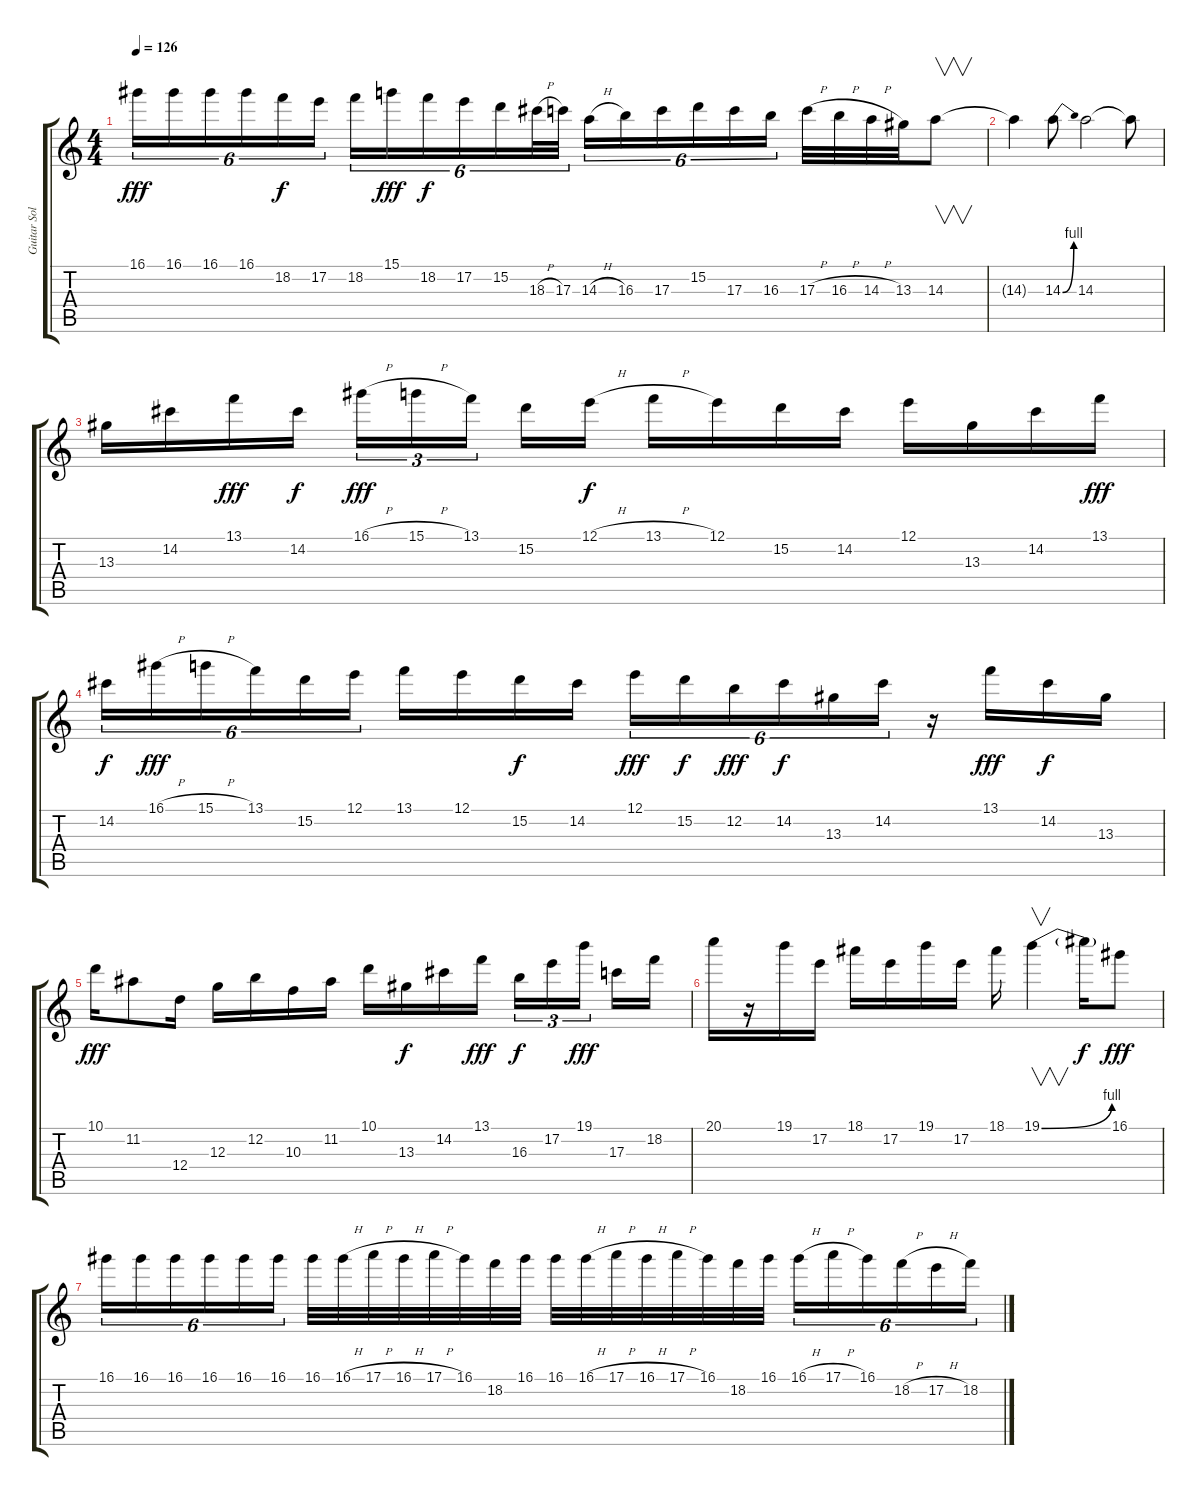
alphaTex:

\track ("Guitar Solo" "Guitar Sol") {instrument distortionguitar}
\staff {score tabs}
\tuning (E4 B3 G3 D3 A2 E2) {hide}
\ts (4 4)
\tempo 126
\clef g2
\ks c
16.1.16{tu (6 4) dy fff volume 16} 16.1.16{tu (6 4)} 16.1.16{tu (6 4)} 16.1.16{tu (6 4) volume 16} 18.2.16{tu (6 4) dy f} 17.2.16{tu (6 4) volume 16} 18.2.16{tu (6 4)} 15.1.16{tu (6 4) dy fff} 18.2.16{tu (6 4) dy f volume 16} 17.2.16{tu (6 4)} 15.2.16{tu (6 4)} 18.3{h}.32{tu (6 4) volume 15} 17.3.32{tu (6 4)} 14.3{h}.16{tu (6 4)} 16.3.16{tu (6 4) volume 15} 17.3.16{tu (6 4)} 15.2.16{tu (6 4) volume 15} 17.3.16{tu (6 4)} 16.3.16{tu (6 4)} 17.3{h}.32{volume 15} 16.3{h}.32 14.3{h}.32{volume 15} 13.3.32 14.3.8{v} |
14.3{t}.4 14.3{be (bend 0 0 60 4)}.8{volume 14} 14.3.2{volume 14} 14.3{t}.8 |
13.3.16{volume 14} 14.2.16{volume 13} 13.1.16{dy fff} 14.2.16{dy f volume 13} 16.1{h}.16{tu (3 2) dy fff volume 13} 15.1{h}.16{tu (3 2)} 13.1.16{tu (3 2) volume 13} 15.2.16 12.1{h}.16{dy f volume 13} 13.1{h}.16 12.1.16{volume 13} 15.2.16 14.2.16{volume 13} 12.1.16{volume 12} 13.3.16 14.2.16{volume 12} 13.1.16{dy fff} |
14.2.16{tu (6 4) dy f volume 12} 16.1{h}.16{tu (6 4) dy fff volume 12} 15.1{h}.16{tu (6 4)} 13.1.16{tu (6 4)} 15.2.16{tu (6 4) volume 12} 12.1.16{tu (6 4)} 13.1.16{volume 12} 12.1.16{volume 12} 15.2.16{dy f} 14.2.16{volume 11} 12.1.16{tu (6 4) dy fff volume 11} 15.2.16{tu (6 4) dy f} 12.2.16{tu (6 4) dy fff volume 11} 14.2.16{tu (6 4) dy f} 13.3.16{tu (6 4) volume 11} 14.2.16{tu (6 4)} r.16 13.1.16{dy fff volume 11} 14.2.16{dy f volume 11} 13.3.16{volume 11} |
10.1.16{dy fff} 11.2.8{volume 10} 12.4.16{volume 10} 12.3.16{volume 10} 12.2.16{volume 10} 10.3.16{volume 10} 11.2.16 10.1.16{volume 10} 13.3.16{dy f volume 10} 14.2.16 13.1.16{dy fff volume 10} 16.3.16{tu (3 2) dy f volume 10} 17.2.16{tu (3 2)} 19.1.16{tu (3 2) dy fff volume 9} 17.3.16 18.2.16{volume 9} |
20.1.16{volume 9 balance 8} r.16 19.1.16{volume 9} 17.2.16{volume 9} 18.1.16 17.2.16{volume 9} 19.1.16{volume 9} 17.2.16{volume 8} 18.1.16 19.1{be (bend 0 0 60 4)}.4{v volume 8} 19.1{t}.16{dy f} 16.1.8{dy fff volume 8} |
16.1.16{tu (6 4) volume 8} 16.1.16{tu (6 4)} 16.1.16{tu (6 4) volume 8} 16.1.16{tu (6 4)} 16.1.16{tu (6 4)} 16.1.16{tu (6 4)} 16.1.32{volume 8} 16.1{h}.32 17.1{h}.32 16.1{h}.32 17.1{h}.32{volume 7} 16.1.32 18.2.32 16.1.32 16.1.32 16.1{h}.32{volume 7} 17.1{h}.32 16.1{h}.32 17.1{h}.32 16.1.32{volume 7} 18.2.32 16.1.32 16.1{h}.16{tu (6 4)} 17.1{h}.16{tu (6 4)} 16.1.16{tu (6 4) volume 7} 18.2{h}.16{tu (6 4)} 17.2{h}.16{tu (6 4)} 18.2.16{tu (6 4) volume 7}
